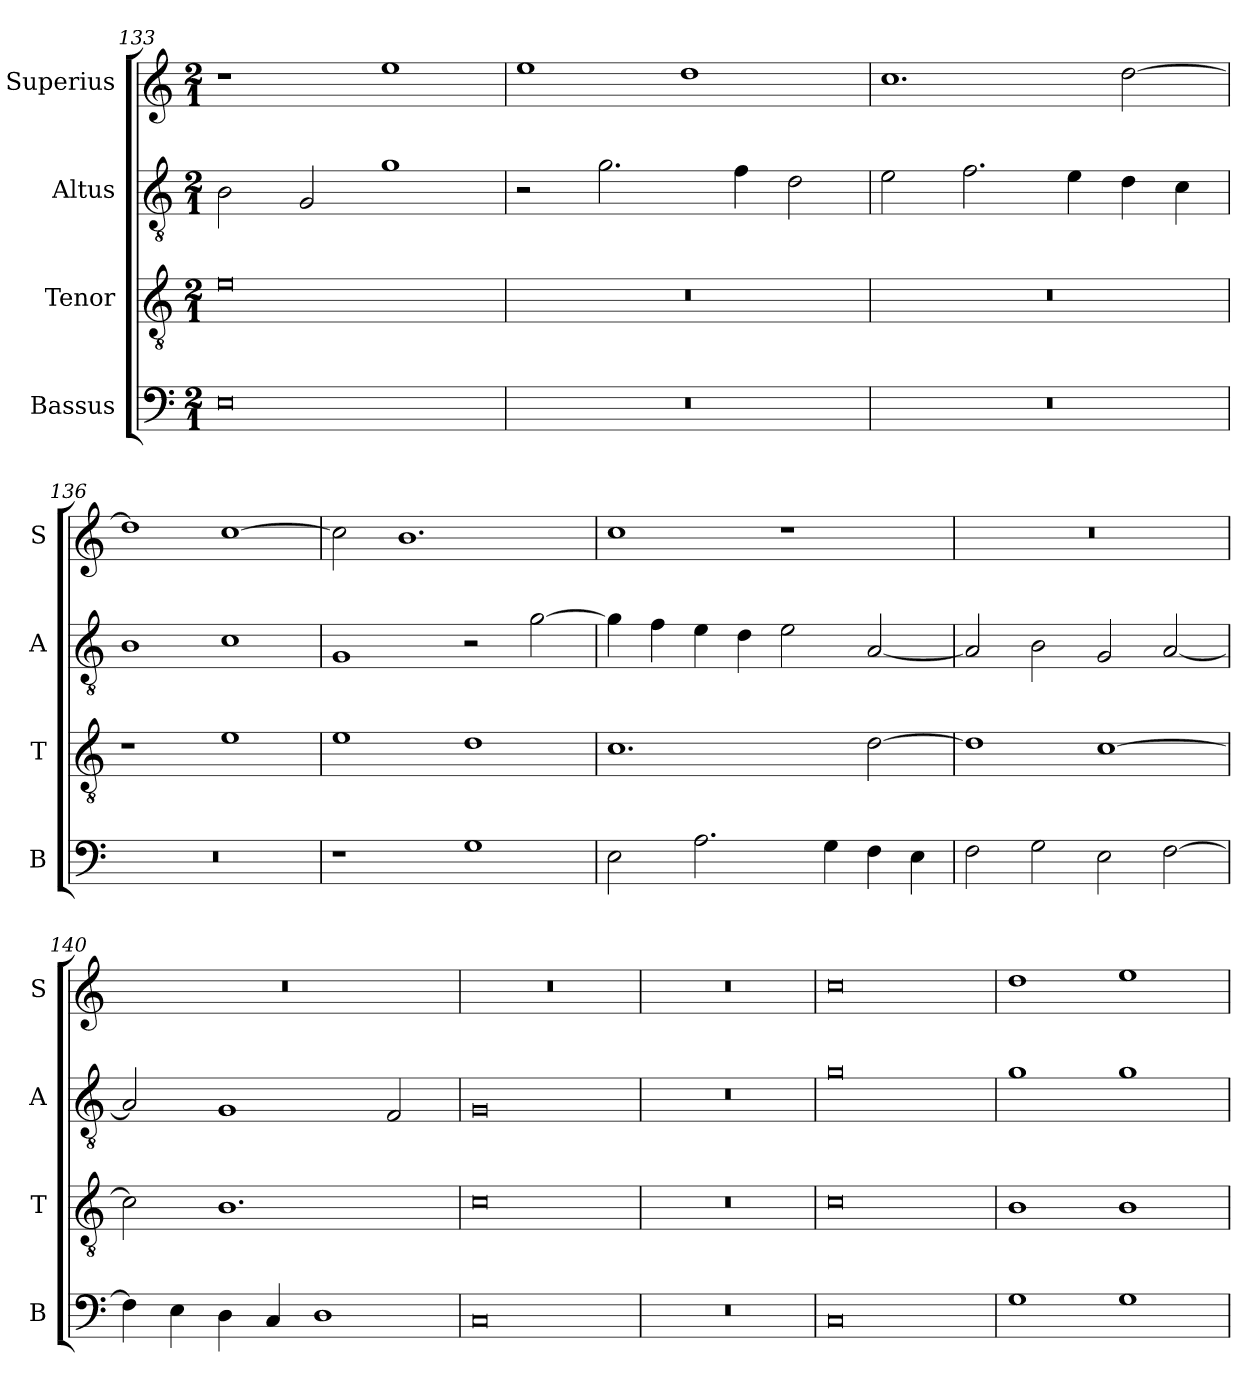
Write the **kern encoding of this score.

**kern	**kern	**kern	**kern
*part4	*part3	*part2	*part1
*staff4	*staff3	*staff2	*staff1
*I"Bassus	*I"Tenor	*I"Altus	*I"Superius
*I'B	*I'T	*I'A	*I'S
*clefF4	*clefGv2	*clefGv2	*clefG2
*k[]	*k[]	*k[]	*k[]
*M2/1	*M2/1	*M2/1	*M2/1
=133	=133	=133	=133
0E	0e	2B\	1r
.	.	2G/	.
.	.	1g	1ee
=134	=134	=134	=134
0r	0r	2r	1ee
.	.	2.g\	.
.	.	.	1dd
.	.	4f\	.
.	.	2d\	.
=135	=135	=135	=135
0r	0r	2e\	1.cc
.	.	2.f\	.
.	.	4e\	.
.	.	4d\	[2dd\
.	.	4c\	.
=136	=136	=136	=136
0r	1r	1B	1dd]
.	1e	1c	[1cc
=137	=137	=137	=137
1r	1e	1G	2cc\]
.	.	.	1.b
1G	1d	2r	.
.	.	[2g\	.
=138	=138	=138	=138
2E\	1.c	4g\]	1cc
.	.	4f\	.
2.A\	.	4e\	.
.	.	4d\	.
.	.	2e\	1r
4G\	.	.	.
4F\	[2d\	[2A/	.
4E\	.	.	.
=139	=139	=139	=139
2F\	1d]	2A/]	0r
2G\	.	2B\	.
2E\	[1c	2G/	.
[2F\	.	[2A/	.
=140	=140	=140	=140
4F\]	2c\]	2A/]	0r
4E\	.	.	.
4D\	1.B	1G	.
4C/	.	.	.
1D	.	.	.
.	.	2F/	.
=141	=141	=141	=141
0C	0c	0G	0r
=142	=142	=142	=142
0r	0r	0r	0r
=143	=143	=143	=143
0C	0c	0g	0cc
=144	=144	=144	=144
1G	1B	1g	1dd
1G	1B	1g	1ee
=	=	=	=
*-	*-	*-	*-
